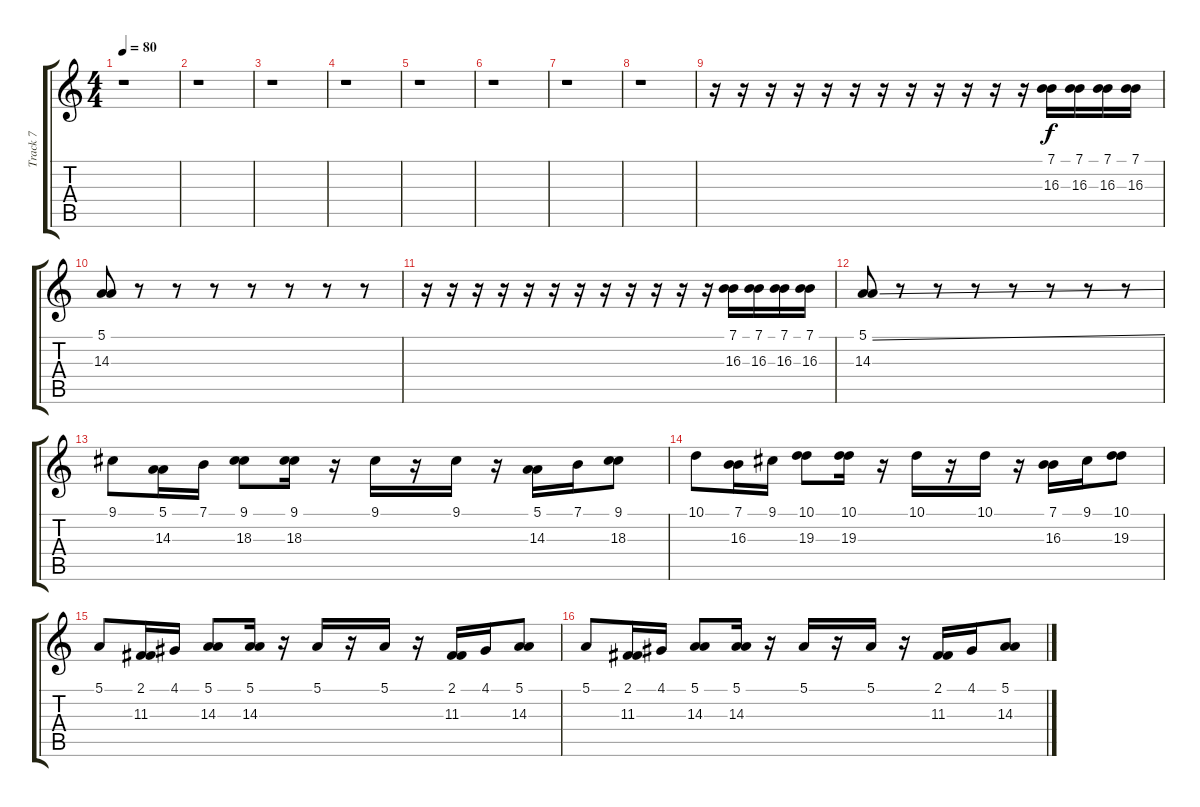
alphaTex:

\track ("Track 7" "Track 7") {instrument lead1square}
\staff {score tabs}
\tuning (E4 B3 G3 D3 A2 E2) {hide}
\ts (4 4)
\tempo 80
\clef g2
\ks c
r.1{dy f} |
r.1 |
r.1 |
r.1 |
r.1 |
r.1 |
r.1 |
r.1 |
r.16 r.16 r.16 r.16 r.16 r.16 r.16 r.16 r.16 r.16 r.16 r.16 (7.1 16.3).16 (7.1 16.3).16 (7.1 16.3).16 (7.1 16.3).16 |
(5.1 14.3).8 r.8 r.8 r.8 r.8 r.8 r.8 r.8 |
r.16 r.16 r.16 r.16 r.16 r.16 r.16 r.16 r.16 r.16 r.16 r.16 (7.1 16.3).16 (7.1 16.3).16 (7.1 16.3).16 (7.1 16.3).16 |
(5.1{ss} 14.3).8 r.8 r.8 r.8 r.8 r.8 r.8 r.8 |
9.1.8 (5.1 14.3).16 7.1.16 (9.1 18.3).8 (9.1 18.3).16 r.16 9.1.16 r.16 9.1.16 r.16 (5.1 14.3).16 7.1.16 (9.1 18.3).8 |
10.1.8 (7.1 16.3).16 9.1.16 (10.1 19.3).8 (10.1 19.3).16 r.16 10.1.16 r.16 10.1.16 r.16 (7.1 16.3).16 9.1.16 (10.1 19.3).8 |
5.1.8 (2.1 11.3).16 4.1.16 (5.1 14.3).8 (5.1 14.3).16 r.16 5.1.16 r.16 5.1.16 r.16 (2.1 11.3).16 4.1.16 (5.1 14.3).8 |
5.1.8 (2.1 11.3).16 4.1.16 (5.1 14.3).8 (5.1 14.3).16 r.16 5.1.16 r.16 5.1.16 r.16 (2.1 11.3).16 4.1.16 (5.1 14.3).8
